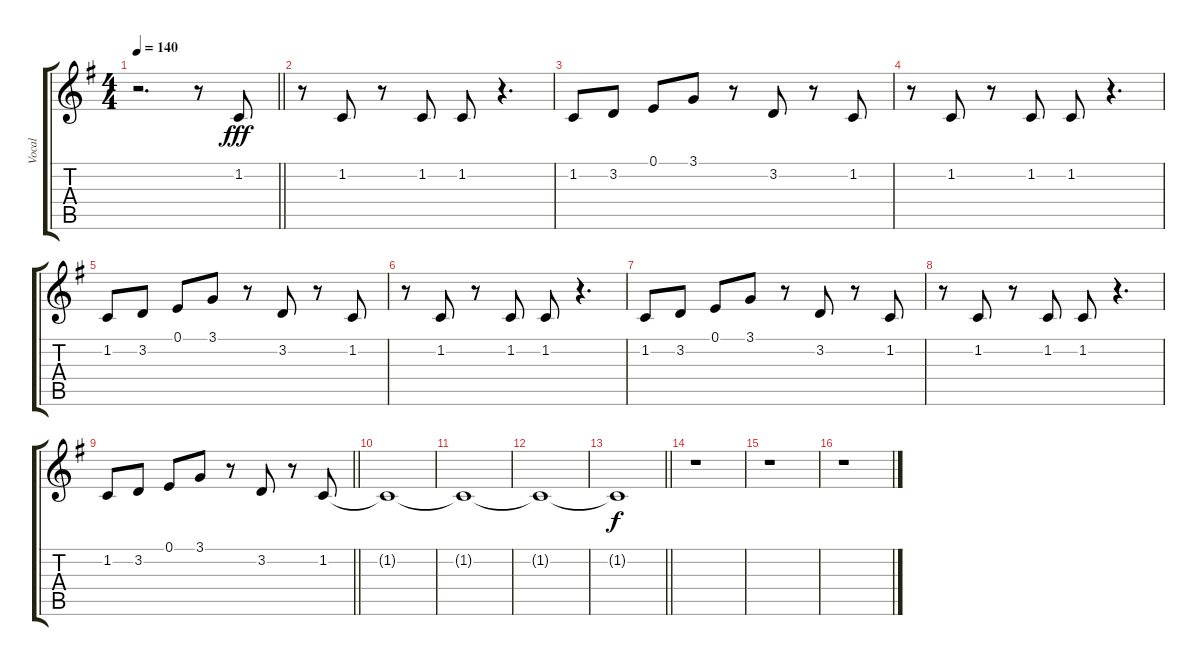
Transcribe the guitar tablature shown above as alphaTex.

\track ("Vocal" "Vocal") {instrument synthvoice}
\staff {score tabs}
\tuning (E4 B3 G3 D3 A2 E2) {hide}
\ts (4 4)
\tempo 140
\clef g2
\barLineRight lightlight
\ks eminor
r.2{d dy fff} r.8 1.2.8 |
\section ("" "")
r.8 1.2.8 r.8 1.2.8 1.2.8 r.4{d} |
1.2.8 3.2.8 0.1.8 3.1.8 r.8 3.2.8 r.8 1.2.8 |
r.8 1.2.8 r.8 1.2.8 1.2.8 r.4{d} |
1.2.8 3.2.8 0.1.8 3.1.8 r.8 3.2.8 r.8 1.2.8 |
r.8 1.2.8 r.8 1.2.8 1.2.8 r.4{d} |
1.2.8 3.2.8 0.1.8 3.1.8 r.8 3.2.8 r.8 1.2.8 |
r.8 1.2.8 r.8 1.2.8 1.2.8 r.4{d} |
\barLineRight lightlight
1.2.8 3.2.8 0.1.8 3.1.8 r.8 3.2.8 r.8 1.2.8 |
\section ("" "")
1.2{t}.1{volume 3} |
1.2{t}.1 |
1.2{t}.1 |
\barLineRight lightlight
1.2{t}.1{dy f} |
\section ("" "")
r.1{volume 16} |
r.1 |
r.1
